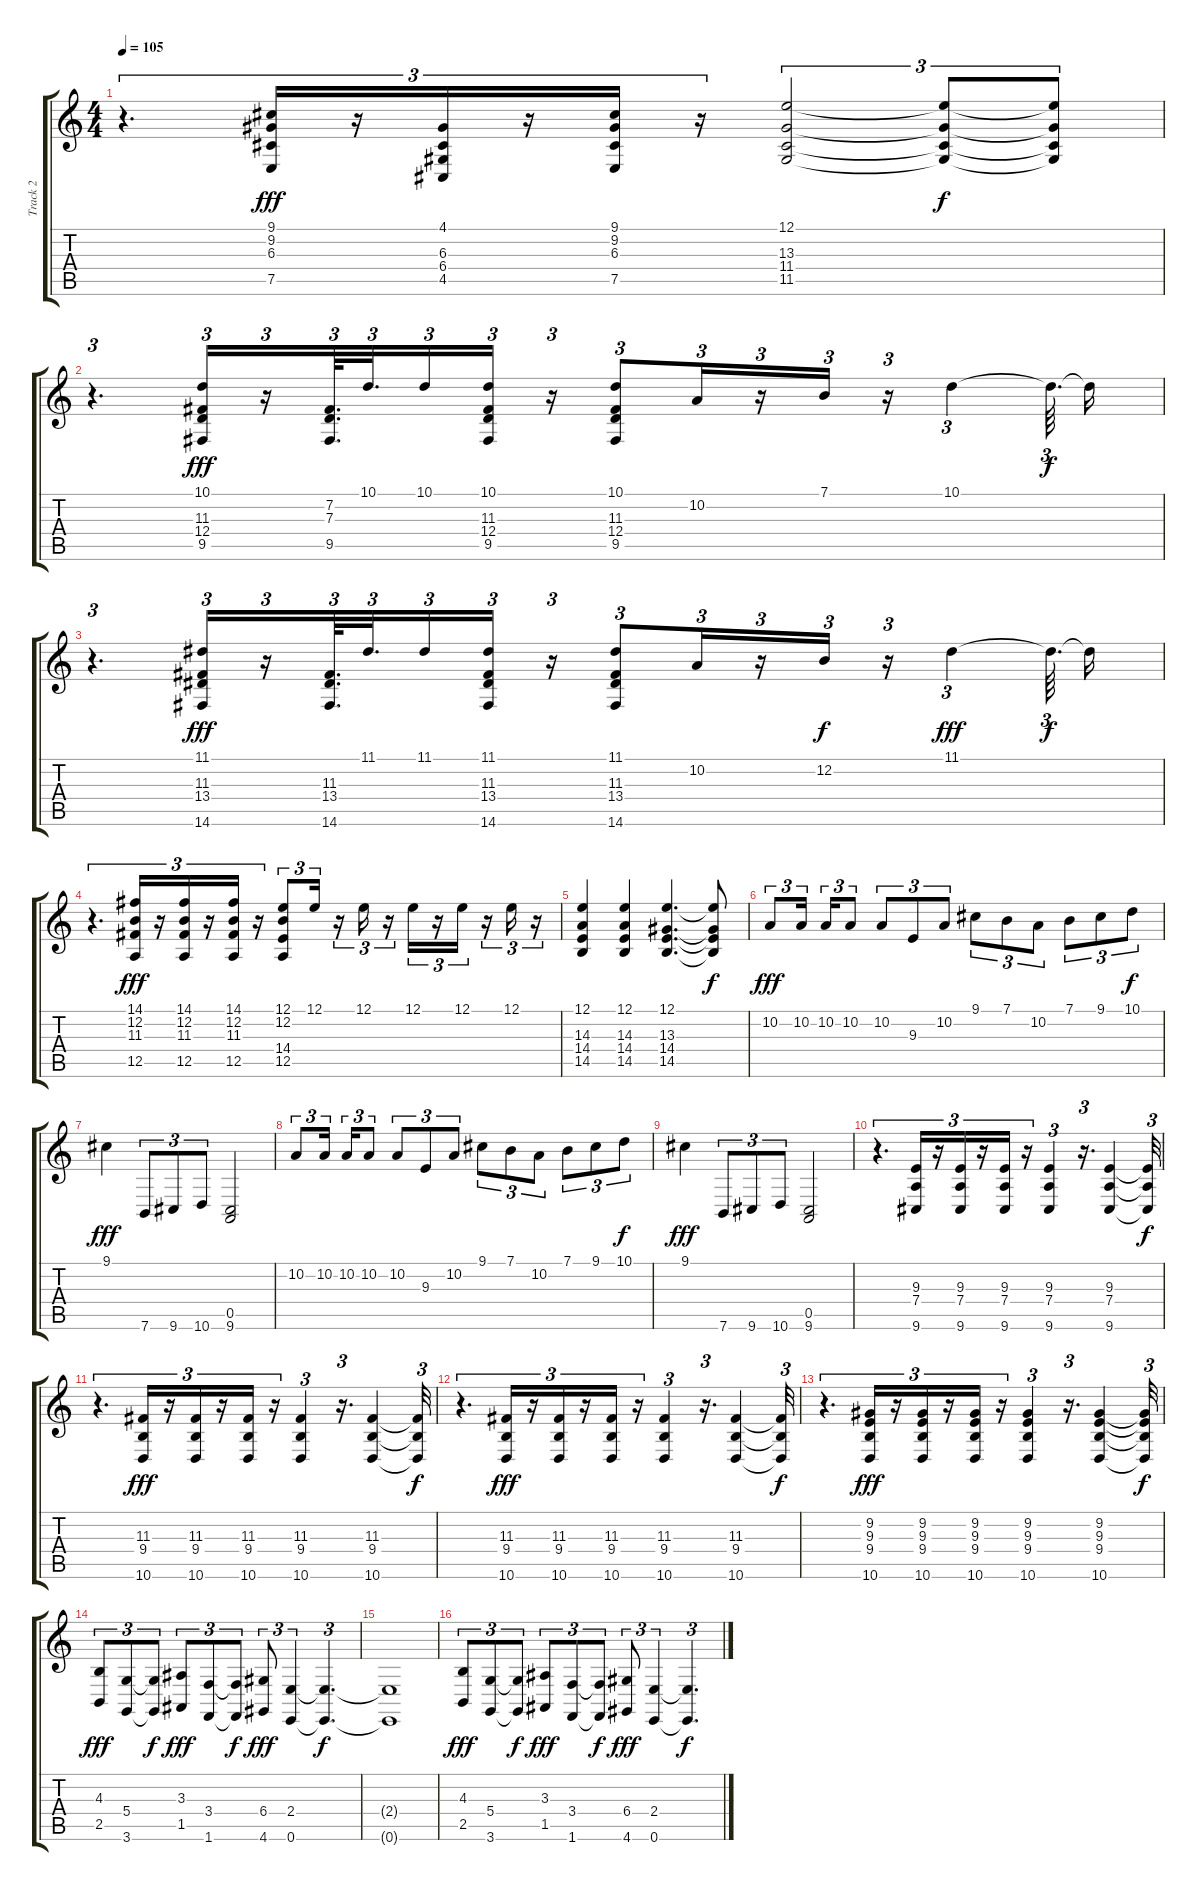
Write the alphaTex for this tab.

\track ("Track 2" "Track 2") {instrument brasssection}
\staff {score tabs}
\tuning (E4 B3 G3 D3 A2 E2) {hide}
\ts (4 4)
\tempo 105
\clef g2
\ks c
r.4{d tu (3 2) dy f} (9.1 9.2 6.3 7.5).16{tu (3 2) dy fff} r.16{tu (3 2)} (4.1 6.3 6.4 4.5).16{tu (3 2)} r.16{tu (3 2)} (9.1 9.2 6.3 7.5).16{tu (3 2)} r.16{tu (3 2)} (12.1 13.3 11.4 11.5).2{tu (3 2)} (12.1{t} 13.3{t} 11.4{t} 11.5{t}).8{tu (3 2) dy f} (12.1{t} 13.3{t} 11.4{t} 11.5{t}).8{tu (3 2)} |
r.4{d tu (3 2)} (10.1 11.3 12.4 9.5).16{tu (3 2) dy fff} r.16{tu (3 2)} (7.2 7.3 9.5).64{d tu (3 2)} 10.1.32{d tu (3 2)} 10.1.16{tu (3 2)} (10.1 11.3 12.4 9.5).16{tu (3 2)} r.16{tu (3 2)} (10.1 11.3 12.4 9.5).8{tu (3 2)} 10.2.16{tu (3 2)} r.16{tu (3 2)} 7.1.16{tu (3 2)} r.16{tu (3 2)} 10.1.4{tu (3 2)} 10.1{t}.64{d tu (3 2) dy f} 10.1{t}.16 |
r.4{d tu (3 2)} (11.1 11.3 13.4 14.6).16{tu (3 2) dy fff} r.16{tu (3 2)} (11.3 13.4 14.6).64{d tu (3 2)} 11.1.32{d tu (3 2)} 11.1.16{tu (3 2)} (11.1 11.3 13.4 14.6).16{tu (3 2)} r.16{tu (3 2)} (11.1 11.3 13.4 14.6).8{tu (3 2)} 10.2.16{tu (3 2)} r.16{tu (3 2)} 12.2.16{tu (3 2) dy f} r.16{tu (3 2)} 11.1.4{tu (3 2) dy fff} 11.1{t}.64{d tu (3 2) dy f} 11.1{t}.16 |
r.4{d tu (3 2)} (14.1 12.2 11.3 12.5).16{tu (3 2) dy fff} r.16{tu (3 2)} (14.1 12.2 11.3 12.5).16{tu (3 2)} r.16{tu (3 2)} (14.1 12.2 11.3 12.5).16{tu (3 2)} r.16{tu (3 2)} (12.1 12.2 14.4 12.5).8{tu (3 2)} 12.1.16{tu (3 2)} r.16{tu (3 2)} 12.1.16{tu (3 2)} r.16{tu (3 2)} 12.1.16{tu (3 2)} r.16{tu (3 2)} 12.1.16{tu (3 2)} r.16{tu (3 2)} 12.1.16{tu (3 2)} r.16{tu (3 2)} |
(12.1 14.3 14.4 14.5).4 (12.1 14.3 14.4 14.5).4 (12.1 13.3 14.4 14.5).4{d} (12.1{t} 13.3{t} 14.4{t} 14.5{t}).8{dy f} |
10.2.8{tu (3 2) dy fff} 10.2.16{tu (3 2) beam splitsecondary} 10.2.16{tu (3 2)} 10.2.8{tu (3 2)} 10.2.8{tu (3 2)} 9.3.8{tu (3 2)} 10.2.8{tu (3 2)} 9.1.8{tu (3 2)} 7.1.8{tu (3 2)} 10.2.8{tu (3 2)} 7.1.8{tu (3 2)} 9.1.8{tu (3 2)} 10.1.8{tu (3 2) dy f} |
9.1.4{dy fff} 7.6.8{tu (3 2)} 9.6.8{tu (3 2)} 10.6.8{tu (3 2)} (0.5 9.6).2 |
10.2.8{tu (3 2)} 10.2.16{tu (3 2) beam splitsecondary} 10.2.16{tu (3 2)} 10.2.8{tu (3 2)} 10.2.8{tu (3 2)} 9.3.8{tu (3 2)} 10.2.8{tu (3 2)} 9.1.8{tu (3 2)} 7.1.8{tu (3 2)} 10.2.8{tu (3 2)} 7.1.8{tu (3 2)} 9.1.8{tu (3 2)} 10.1.8{tu (3 2) dy f} |
9.1.4{dy fff} 7.6.8{tu (3 2)} 9.6.8{tu (3 2)} 10.6.8{tu (3 2)} (0.5 9.6).2 |
r.4{d tu (3 2)} (9.3 7.4 9.6).16{tu (3 2)} r.16{tu (3 2)} (9.3 7.4 9.6).16{tu (3 2)} r.16{tu (3 2)} (9.3 7.4 9.6).16{tu (3 2)} r.16{tu (3 2)} (9.3 7.4 9.6).4{tu (3 2)} r.16{d tu (3 2)} (9.3 7.4 9.6).4 (9.3{t} 7.4{t} 9.6{t}).32{tu (3 2) dy f} |
r.4{d tu (3 2)} (11.3 9.4 10.6).16{tu (3 2) dy fff} r.16{tu (3 2)} (11.3 9.4 10.6).16{tu (3 2)} r.16{tu (3 2)} (11.3 9.4 10.6).16{tu (3 2)} r.16{tu (3 2)} (11.3 9.4 10.6).4{tu (3 2)} r.16{d tu (3 2)} (11.3 9.4 10.6).4 (11.3{t} 9.4{t} 10.6{t}).32{tu (3 2) dy f} |
r.4{d tu (3 2)} (11.3 9.4 10.6).16{tu (3 2) dy fff} r.16{tu (3 2)} (11.3 9.4 10.6).16{tu (3 2)} r.16{tu (3 2)} (11.3 9.4 10.6).16{tu (3 2)} r.16{tu (3 2)} (11.3 9.4 10.6).4{tu (3 2)} r.16{d tu (3 2)} (11.3 9.4 10.6).4 (11.3{t} 9.4{t} 10.6{t}).32{tu (3 2) dy f} |
r.4{d tu (3 2)} (9.2 9.3 9.4 10.6).16{tu (3 2) dy fff} r.16{tu (3 2)} (9.2 9.3 9.4 10.6).16{tu (3 2)} r.16{tu (3 2)} (9.2 9.3 9.4 10.6).16{tu (3 2)} r.16{tu (3 2)} (9.2 9.3 9.4 10.6).4{tu (3 2)} r.16{d tu (3 2)} (9.2 9.3 9.4 10.6).4 (9.2{t} 9.3{t} 9.4{t} 10.6{t}).32{tu (3 2) dy f} |
(4.3 2.5).8{tu (3 2) dy fff} (5.4 3.6).8{tu (3 2)} (5.4{t} 3.6{t}).8{tu (3 2) dy f} (3.3 1.5).8{tu (3 2) dy fff} (3.4 1.6).8{tu (3 2)} (3.4{t} 1.6{t}).8{tu (3 2) dy f} (6.4 4.6).8{tu (3 2) dy fff} (2.4 0.6).4{tu (3 2)} (2.4{t} 0.6{t}).4{d tu (3 2) dy f} |
(2.4{t} 0.6{t}).1 |
(4.3 2.5).8{tu (3 2) dy fff} (5.4 3.6).8{tu (3 2)} (5.4{t} 3.6{t}).8{tu (3 2) dy f} (3.3 1.5).8{tu (3 2) dy fff} (3.4 1.6).8{tu (3 2)} (3.4{t} 1.6{t}).8{tu (3 2) dy f} (6.4 4.6).8{tu (3 2) dy fff} (2.4 0.6).4{tu (3 2)} (2.4{t} 0.6{t}).4{d tu (3 2) dy f}
